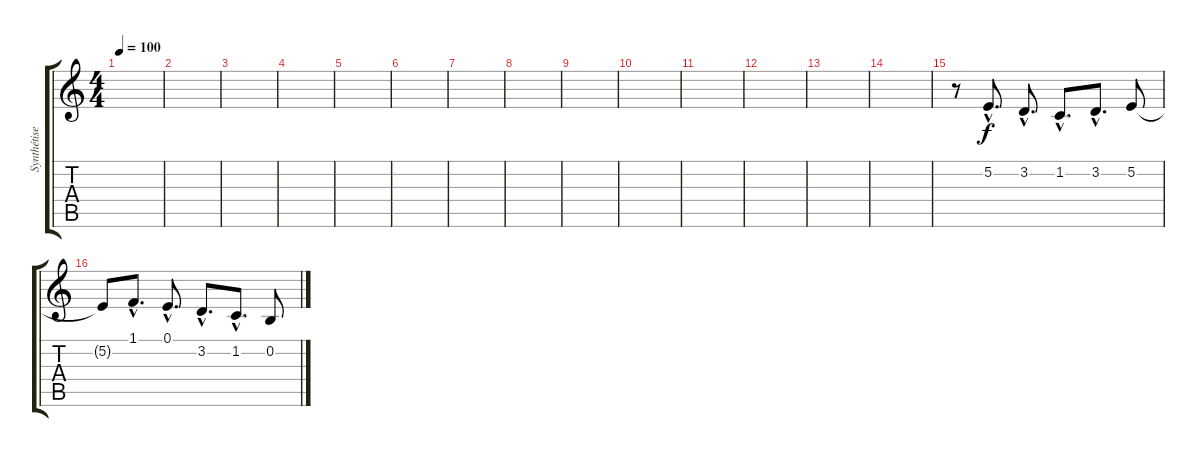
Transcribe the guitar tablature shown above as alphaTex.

\track ("Synthétiseur" "Synthétise") {instrument harpsichord}
\staff {score tabs}
\tuning (E4 B3 G3 D3 A2 E2) {hide}
\ts (4 4)
\tempo 100
\clef g2
\ks c
|
|
|
|
|
|
|
|
|
|
|
|
|
|
r.8{volume 14 instrument pad7halo} 5.2{hac}.8{d dy f} 3.2{hac}.8{d} 1.2{hac}.8{d} 3.2{hac}.8{d} 5.2.8 |
5.2{t}.8 1.1{hac}.8{d} 0.1{hac}.8{d} 3.2{hac}.8{d} 1.2{hac}.8{d} 0.2.8
